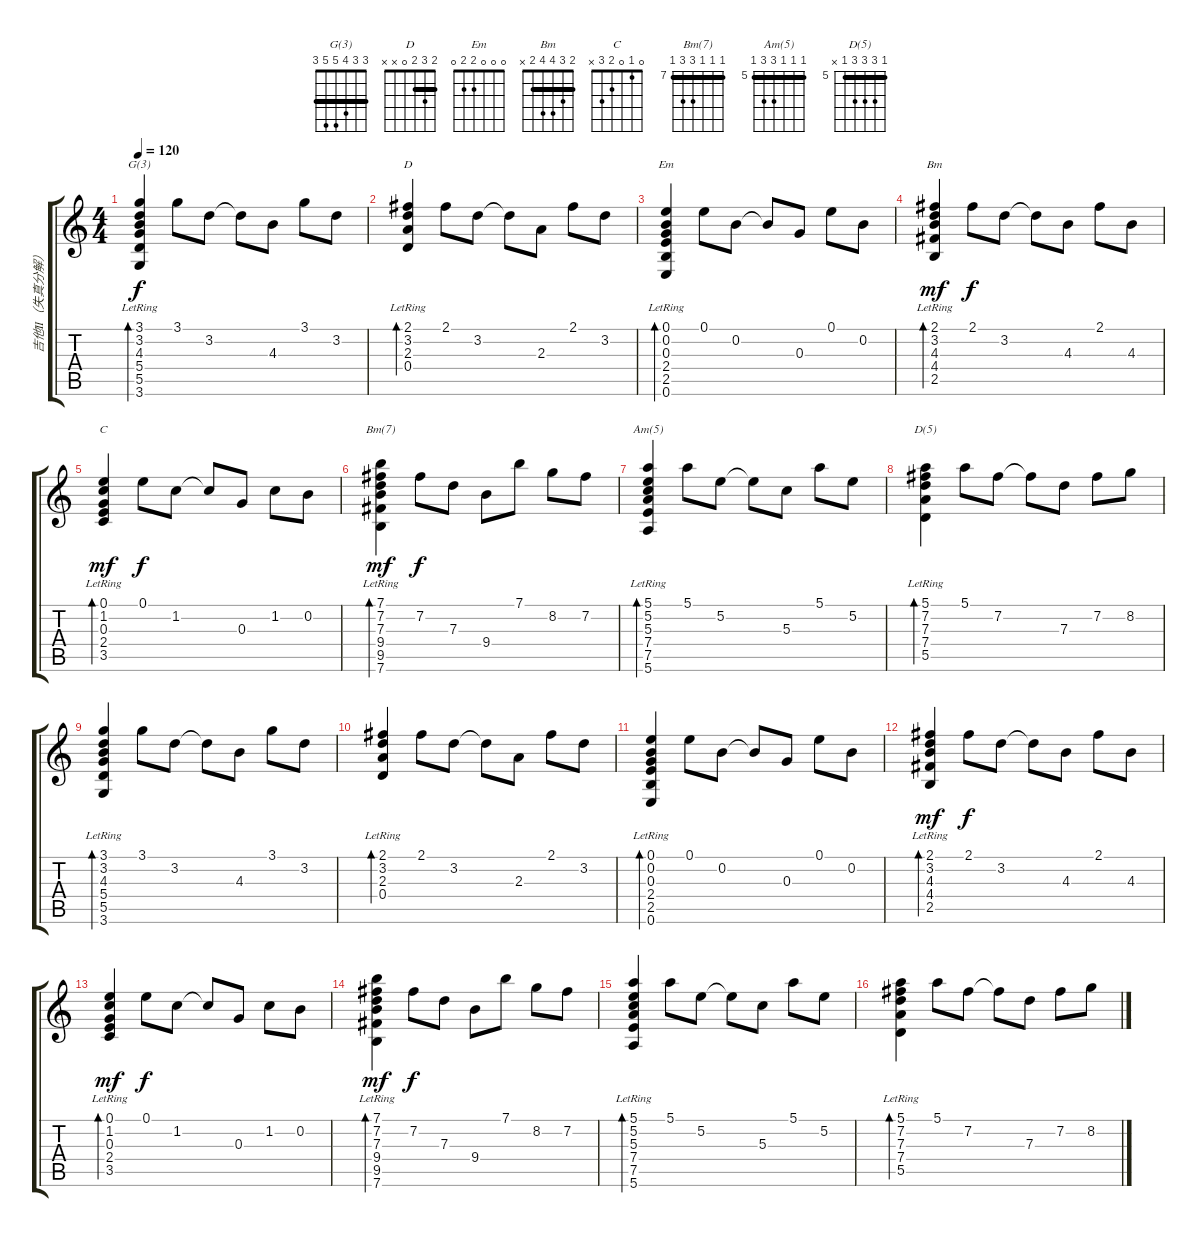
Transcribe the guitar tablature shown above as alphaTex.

\track ("吉他Ⅱ（失真分解）" "吉他Ⅱ（失真分解）") {instrument distortionguitar}
\staff {score tabs}
\tuning (E4 B3 G3 D3 A2 E2) {hide}
\chord ("G(3)" 3 3 4 5 5 3) {barre 3}
\chord ("D" 2 3 2 0 x x) {barre 2}
\chord ("Em" 0 0 0 2 2 0)
\chord ("Bm" 2 3 4 4 2 x) {barre 2}
\chord ("C" 0 1 0 2 3 x)
\chord ("Bm(7)" 7 7 7 9 9 7) {firstfret 7 barre 7}
\chord ("Am(5)" 5 5 5 7 7 5) {firstfret 5 barre 5}
\chord ("D(5)" 5 7 7 7 5 x) {firstfret 5 barre 5}
\ts (4 4)
\tempo 120
\clef g2
\ks c
(3.1{lr} 3.2{lr} 4.3{lr} 5.4{lr} 5.5{lr} 3.6{lr}).4{bd 60 ch "G(3)" dy f} 3.1.8 3.2.8 3.2{t}.8 4.3.8 3.1.8 3.2.8 |
(2.1{lr} 3.2{lr} 2.3{lr} 0.4{lr}).4{bd 60 ch "D"} 2.1.8 3.2.8 3.2{t}.8 2.3.8 2.1.8 3.2.8 |
(0.1{lr} 0.2{lr} 0.3{lr} 2.4{lr} 2.5{lr} 0.6{lr}).4{bd 60 ch "Em"} 0.1.8 0.2.8 0.2{t}.8 0.3.8 0.1.8 0.2.8 |
(2.1{lr} 3.2{lr} 4.3{lr} 4.4{lr} 2.5{lr}).4{bd 30 ch "Bm" dy mf} 2.1.8{dy f} 3.2.8 3.2{t}.8 4.3.8 2.1.8 4.3.8 |
(0.1{lr} 1.2{lr} 0.3{lr} 2.4{lr} 3.5{lr}).4{bd 30 ch "C" dy mf} 0.1.8{dy f} 1.2.8 1.2{t}.8 0.3.8 1.2.8 0.2.8 |
(7.1{lr} 7.2{lr} 7.3{lr} 9.4{lr} 9.5{lr} 7.6{lr}).4{bd 30 ch "Bm(7)" dy mf} 7.2.8{dy f} 7.3.8 9.4.8 7.1.8 8.2.8 7.2.8 |
(5.1{lr} 5.2{lr} 5.3{lr} 7.4{lr} 7.5{lr} 5.6{lr}).4{bd 60 ch "Am(5)"} 5.1.8 5.2.8 5.2{t}.8 5.3.8 5.1.8 5.2.8 |
(5.1{lr} 7.2{lr} 7.3{lr} 7.4{lr} 5.5{lr}).4{bd 60 ch "D(5)"} 5.1.8 7.2.8 7.2{t}.8 7.3.8 7.2.8 8.2.8 |
(3.1{lr} 3.2{lr} 4.3{lr} 5.4{lr} 5.5{lr} 3.6{lr}).4{bd 60} 3.1.8 3.2.8 3.2{t}.8 4.3.8 3.1.8 3.2.8 |
(2.1{lr} 3.2{lr} 2.3{lr} 0.4{lr}).4{bd 60} 2.1.8 3.2.8 3.2{t}.8 2.3.8 2.1.8 3.2.8 |
(0.1{lr} 0.2{lr} 0.3{lr} 2.4{lr} 2.5{lr} 0.6{lr}).4{bd 60} 0.1.8 0.2.8 0.2{t}.8 0.3.8 0.1.8 0.2.8 |
(2.1{lr} 3.2{lr} 4.3{lr} 4.4{lr} 2.5{lr}).4{bd 30 dy mf} 2.1.8{dy f} 3.2.8 3.2{t}.8 4.3.8 2.1.8 4.3.8 |
(0.1{lr} 1.2{lr} 0.3{lr} 2.4{lr} 3.5{lr}).4{bd 30 dy mf} 0.1.8{dy f} 1.2.8 1.2{t}.8 0.3.8 1.2.8 0.2.8 |
(7.1{lr} 7.2{lr} 7.3{lr} 9.4{lr} 9.5{lr} 7.6{lr}).4{bd 30 dy mf} 7.2.8{dy f} 7.3.8 9.4.8 7.1.8 8.2.8 7.2.8 |
(5.1{lr} 5.2{lr} 5.3{lr} 7.4{lr} 7.5{lr} 5.6{lr}).4{bd 60} 5.1.8 5.2.8 5.2{t}.8 5.3.8 5.1.8 5.2.8 |
(5.1{lr} 7.2{lr} 7.3{lr} 7.4{lr} 5.5{lr}).4{bd 60} 5.1.8 7.2.8 7.2{t}.8 7.3.8 7.2.8 8.2.8
